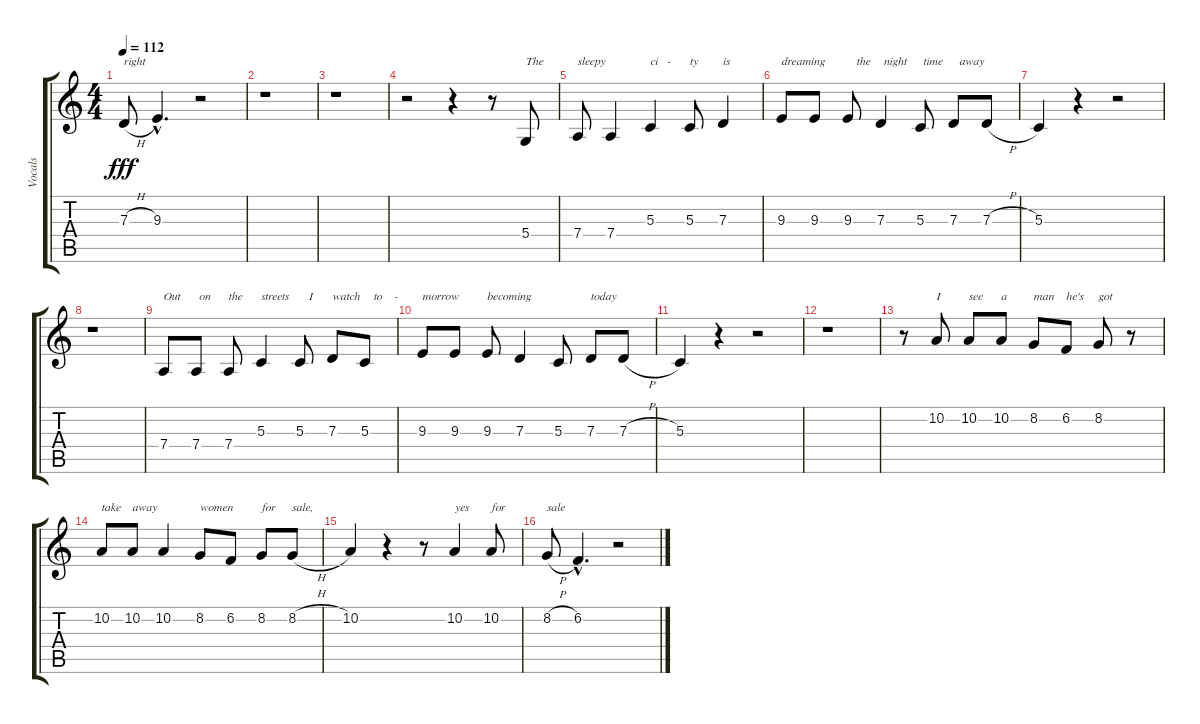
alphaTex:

\track ("Vocals" "Vocals") {instrument tenorsax}
\staff {score tabs}
\tuning (E4 B3 G3 D3 A2 E2) {hide}
\ts (4 4)
\tempo 112
\clef g2
\ks c
7.3{h}.8{txt "right" dy fff} 9.3{hac}.4{d} r.2 |
r.1 |
r.1 |
r.2 r.4 r.8 5.4.8{txt "The"} |
7.4.8{txt "sleepy"} 7.4.4 5.3.4{txt "ci   -"} 5.3.8{txt "ty"} 7.3.4{txt "is"} |
9.3.8{txt "dreaming"} 9.3.8 9.3.8{txt "   the"} 7.3.4{txt " night"} 5.3.8{txt " time"} 7.3.8{txt "  away"} 7.3{h}.8 |
5.3.4 r.4 r.2 |
r.1 |
7.4.8{txt "Out"} 7.4.8{txt " on"} 7.4.8{txt "the"} 5.3.4{txt "streets"} 5.3.8{txt "   I"} 7.3.8{txt "watch"} 5.3.8{txt "   to    -"} |
9.3.8{txt "morrow"} 9.3.8 9.3.8{txt "becoming"} 7.3.4 5.3.8 7.3.8{txt "today"} 7.3{h}.8 |
5.3.4 r.4 r.2 |
r.1 |
r.8 10.2.8{txt "I"} 10.2.8{txt "see"} 10.2.8{txt "a"} 8.2.8{txt "man"} 6.2.8{txt "he's"} 8.2.8{txt "got"} r.8 |
10.2.8{txt "take"} 10.2.8{txt "away"} 10.2.4 8.2.8{txt "women"} 6.2.8 8.2.8{txt "for"} 8.2{h}.8{txt "sale,"} |
10.2.4 r.4 r.8 10.2.4{txt "yes"} 10.2.8{txt "for"} |
8.2{h}.8{txt "sale"} 6.2{hac}.4{d} r.2
